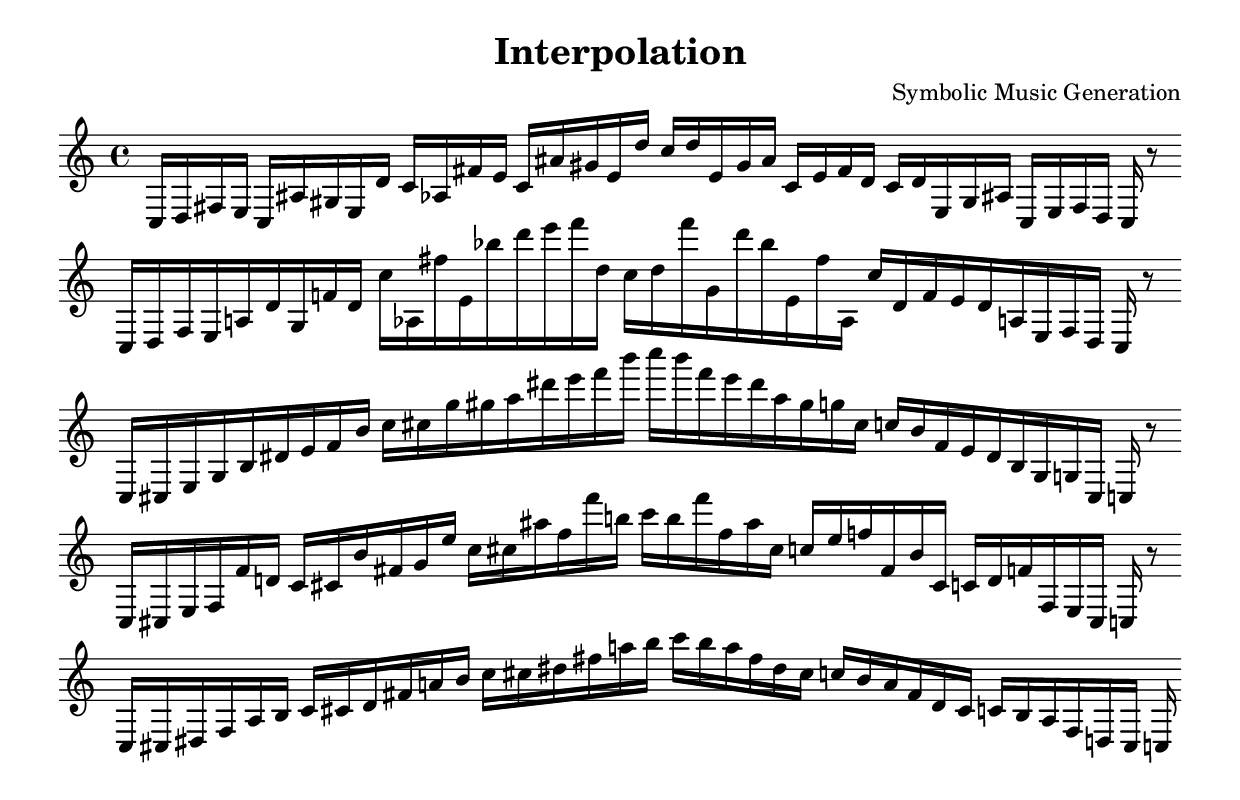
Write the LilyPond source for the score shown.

\version "2.22.2"
\header {
title = "Interpolation"
composer = "Symbolic Music Generation"
}

\score {
  <<
    \cadenzaOn
    \override Beam.breakable = ##t

{

%partitura0
\clef treble
    c16 [ d fis e ]
    c [ ais gis e d' ]
    c' [ aes fis' e' ]
    c' [ ais' gis' e' d'' ]
    c'' [ d'' e' gis' ais' ]
    c' [ e' fis' d' ]
    c' [ d' e gis ais ]
    c [ e fis d ]
    c
    r8
    \bar ""
    \break

%partitura6
\clef treble
    c16 [ d fis e a d' gis f' d' ]
    c'' [ aes fis'' e' bes'' d''' e''' f''' d'' ]
    c'' [ d'' f''' gis' d''' bes'' e' fis'' aes ]
    c'' [ d' f' e' d' a e fis d ]
    c
    r8
    \bar ""
    \break

%partitura12
\clef treble
    c16 [ cis e gis b dis' e' f' b' ]
    c'' [ cis'' g'' gis'' a'' dis''' e''' f''' b''' ]
    c'''' [ b''' f''' e''' dis''' a'' gis'' g'' cis'' ]
    c'' [ b' f' e' dis' b gis g cis ]
    c
    r8
    \bar ""
    \break

%partitura18
\clef treble
    c16 [ cis e fis f' d' ]
    c' [ cis' b' fis' gis' e'' ]
    c'' [ cis'' ais'' fis'' f''' b'' ]
    c''' [ b'' f''' fis'' ais'' cis'' ]
    c'' [ e'' f'' fis' b' cis' ]
    c' [ d' f' fis e cis ]
    c
    r8
    \bar ""
    \break

%partitura24
\clef treble
    c16 [ cis dis fis a b ]
    c' [ cis' d' fis' a' b' ]
    c'' [ cis'' dis'' fis'' a'' b'' ]
    c''' [ b'' a'' fis'' dis'' cis'' ]
    c'' [ b' a' fis' d' cis' ]
    c' [ b a fis d cis ]
    c
}
  >>
  \layout {
    indent = 0\mm
    line-width = 190\mm
  }
  \midi{ }
  
}

